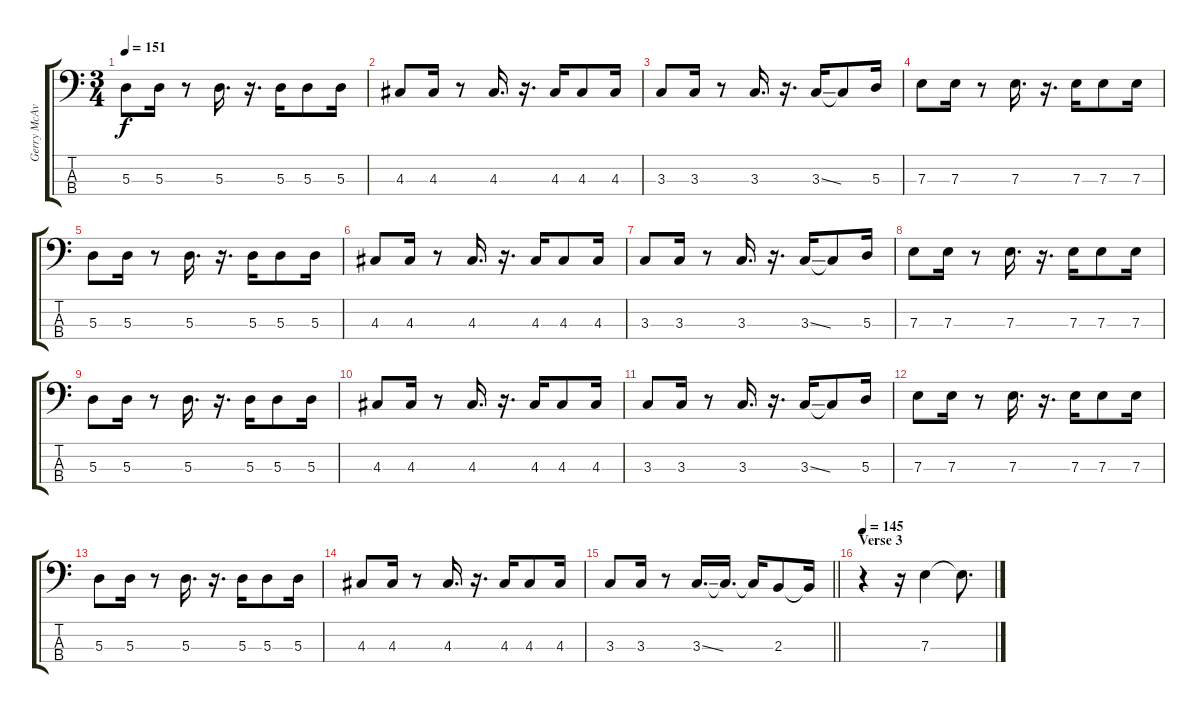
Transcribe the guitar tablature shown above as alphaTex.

\track ("Gerry McAvoy" "Gerry McAv") {instrument electricbassfinger}
\staff {score tabs}
\tuning (G2 D2 A1 E1) {hide}
\ts (3 4)
\tempo 151
\clef f4
\ks c
5.3.8{dy f} 5.3.16 r.8 5.3.16{d} r.16{d} 5.3.16 5.3.8 5.3.16 |
4.3.8 4.3.16 r.8 4.3.16{d} r.16{d} 4.3.16 4.3.8 4.3.16 |
3.3.8 3.3.16 r.8 3.3.16{d} r.16{d} 3.3{ss}.16 3.3{t}.8 5.3.16 |
7.3.8 7.3.16 r.8 7.3.16{d} r.16{d} 7.3.16 7.3.8 7.3.16 |
5.3.8 5.3.16 r.8 5.3.16{d} r.16{d} 5.3.16 5.3.8 5.3.16 |
4.3.8 4.3.16 r.8 4.3.16{d} r.16{d} 4.3.16 4.3.8 4.3.16 |
3.3.8 3.3.16 r.8 3.3.16{d} r.16{d} 3.3{ss}.16 3.3{t}.8 5.3.16 |
7.3.8 7.3.16 r.8 7.3.16{d} r.16{d} 7.3.16 7.3.8 7.3.16 |
5.3.8 5.3.16 r.8 5.3.16{d} r.16{d} 5.3.16 5.3.8 5.3.16 |
4.3.8 4.3.16 r.8 4.3.16{d} r.16{d} 4.3.16 4.3.8 4.3.16 |
3.3.8 3.3.16 r.8 3.3.16{d} r.16{d} 3.3{ss}.16 3.3{t}.8 5.3.16 |
7.3.8 7.3.16 r.8 7.3.16{d} r.16{d} 7.3.16 7.3.8 7.3.16 |
5.3.8 5.3.16 r.8 5.3.16{d} r.16{d} 5.3.16 5.3.8 5.3.16 |
4.3.8 4.3.16 r.8 4.3.16{d} r.16{d} 4.3.16 4.3.8 4.3.16 |
\barLineRight lightlight
3.3.8 3.3.16 r.8 3.3{ss}.16{d} 3.3{t}.16{d} 3.3{t}.16 2.3.8 2.3{t}.16 |
\section ("" "Verse 3")
\tempo 145
r.4 r.16 7.3.4 7.3{t}.8{d}
